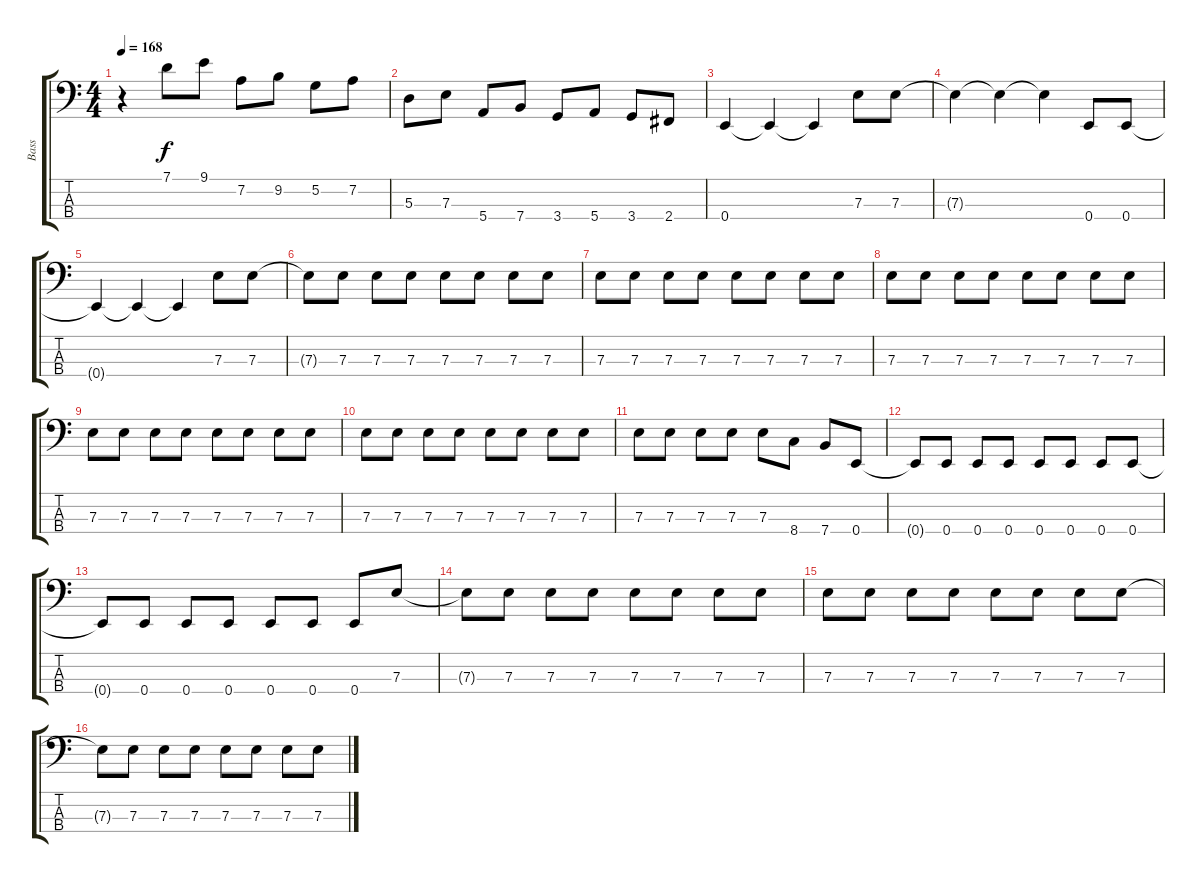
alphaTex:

\track ("Bass" "Bass") {instrument electricbassfinger}
\staff {score tabs}
\tuning (G2 D2 A1 E1) {hide}
\ts (4 4)
\tempo 168
\clef f4
\ks c
r.4{dy f instrument electricbassfinger} 7.1.8 9.1.8 7.2.8 9.2.8 5.2.8 7.2.8 |
5.3.8 7.3.8 5.4.8 7.4.8 3.4.8 5.4.8 3.4.8 2.4.8 |
0.4.4 0.4{t}.4 0.4{t}.4 7.3.8 7.3.8 |
7.3{t}.4 7.3{t}.4 7.3{t}.4 0.4.8 0.4.8 |
0.4{t}.4 0.4{t}.4 0.4{t}.4 7.3.8 7.3.8 |
7.3{t}.8 7.3.8 7.3.8 7.3.8 7.3.8 7.3.8 7.3.8 7.3.8 |
7.3.8 7.3.8 7.3.8 7.3.8 7.3.8 7.3.8 7.3.8 7.3.8 |
7.3.8 7.3.8 7.3.8 7.3.8 7.3.8 7.3.8 7.3.8 7.3.8 |
7.3.8 7.3.8 7.3.8 7.3.8 7.3.8 7.3.8 7.3.8 7.3.8 |
7.3.8 7.3.8 7.3.8 7.3.8 7.3.8 7.3.8 7.3.8 7.3.8 |
7.3.8 7.3.8 7.3.8 7.3.8 7.3.8 8.4.8 7.4.8 0.4.8 |
0.4{t}.8 0.4.8 0.4.8 0.4.8 0.4.8 0.4.8 0.4.8 0.4.8 |
0.4{t}.8 0.4.8 0.4.8 0.4.8 0.4.8 0.4.8 0.4.8 7.3.8 |
7.3{t}.8 7.3.8 7.3.8 7.3.8 7.3.8 7.3.8 7.3.8 7.3.8 |
7.3.8 7.3.8 7.3.8 7.3.8 7.3.8 7.3.8 7.3.8 7.3.8 |
7.3{t}.8 7.3.8 7.3.8 7.3.8 7.3.8 7.3.8 7.3.8 7.3.8
